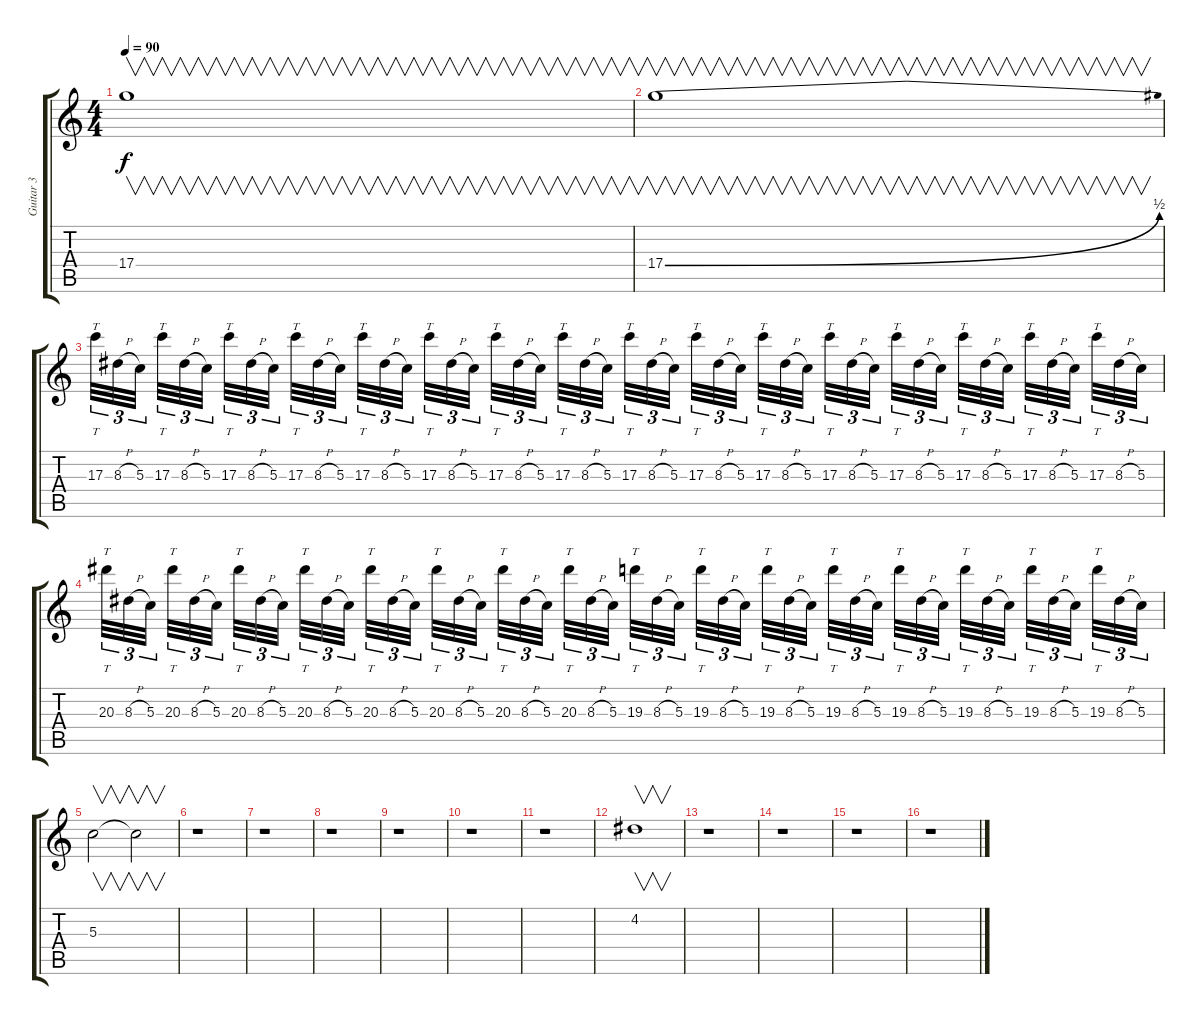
\track ("Guitar 3" "Guitar 3") {instrument overdrivenguitar}
\staff {score tabs}
\tuning (E4 B3 G3 D3 A2 E2) {hide}
\ts (4 4)
\tempo 90
\clef g2
\ks c
17.4.1{v dy f} |
17.4{be (bend 0 0 60 2)}.1{v} |
17.3.32{tt tu (3 2)} 8.3{h}.32{tu (3 2)} 5.3.32{tu (3 2)} 17.3.32{tt tu (3 2)} 8.3{h}.32{tu (3 2)} 5.3.32{tu (3 2)} 17.3.32{tt tu (3 2)} 8.3{h}.32{tu (3 2)} 5.3.32{tu (3 2)} 17.3.32{tt tu (3 2)} 8.3{h}.32{tu (3 2)} 5.3.32{tu (3 2)} 17.3.32{tt tu (3 2)} 8.3{h}.32{tu (3 2)} 5.3.32{tu (3 2)} 17.3.32{tt tu (3 2)} 8.3{h}.32{tu (3 2)} 5.3.32{tu (3 2)} 17.3.32{tt tu (3 2)} 8.3{h}.32{tu (3 2)} 5.3.32{tu (3 2)} 17.3.32{tt tu (3 2)} 8.3{h}.32{tu (3 2)} 5.3.32{tu (3 2)} 17.3.32{tt tu (3 2)} 8.3{h}.32{tu (3 2)} 5.3.32{tu (3 2)} 17.3.32{tt tu (3 2)} 8.3{h}.32{tu (3 2)} 5.3.32{tu (3 2)} 17.3.32{tt tu (3 2)} 8.3{h}.32{tu (3 2)} 5.3.32{tu (3 2)} 17.3.32{tt tu (3 2)} 8.3{h}.32{tu (3 2)} 5.3.32{tu (3 2)} 17.3.32{tt tu (3 2)} 8.3{h}.32{tu (3 2)} 5.3.32{tu (3 2)} 17.3.32{tt tu (3 2)} 8.3{h}.32{tu (3 2)} 5.3.32{tu (3 2)} 17.3.32{tt tu (3 2)} 8.3{h}.32{tu (3 2)} 5.3.32{tu (3 2)} 17.3.32{tt tu (3 2)} 8.3{h}.32{tu (3 2)} 5.3.32{tu (3 2)} |
20.3.32{tt tu (3 2)} 8.3{h}.32{tu (3 2)} 5.3.32{tu (3 2)} 20.3.32{tt tu (3 2)} 8.3{h}.32{tu (3 2)} 5.3.32{tu (3 2)} 20.3.32{tt tu (3 2)} 8.3{h}.32{tu (3 2)} 5.3.32{tu (3 2)} 20.3.32{tt tu (3 2)} 8.3{h}.32{tu (3 2)} 5.3.32{tu (3 2)} 20.3.32{tt tu (3 2)} 8.3{h}.32{tu (3 2)} 5.3.32{tu (3 2)} 20.3.32{tt tu (3 2)} 8.3{h}.32{tu (3 2)} 5.3.32{tu (3 2)} 20.3.32{tt tu (3 2)} 8.3{h}.32{tu (3 2)} 5.3.32{tu (3 2)} 20.3.32{tt tu (3 2)} 8.3{h}.32{tu (3 2)} 5.3.32{tu (3 2)} 19.3.32{tt tu (3 2)} 8.3{h}.32{tu (3 2)} 5.3.32{tu (3 2)} 19.3.32{tt tu (3 2)} 8.3{h}.32{tu (3 2)} 5.3.32{tu (3 2)} 19.3.32{tt tu (3 2)} 8.3{h}.32{tu (3 2)} 5.3.32{tu (3 2)} 19.3.32{tt tu (3 2)} 8.3{h}.32{tu (3 2)} 5.3.32{tu (3 2)} 19.3.32{tt tu (3 2)} 8.3{h}.32{tu (3 2)} 5.3.32{tu (3 2)} 19.3.32{tt tu (3 2)} 8.3{h}.32{tu (3 2)} 5.3.32{tu (3 2)} 19.3.32{tt tu (3 2)} 8.3{h}.32{tu (3 2)} 5.3.32{tu (3 2)} 19.3.32{tt tu (3 2)} 8.3{h}.32{tu (3 2)} 5.3.32{tu (3 2)} |
5.3.2{v} 5.3{t}.2{v} |
r.1 |
r.1 |
r.1 |
r.1 |
r.1 |
r.1 |
4.2.1{v} |
r.1 |
r.1 |
r.1 |
r.1
